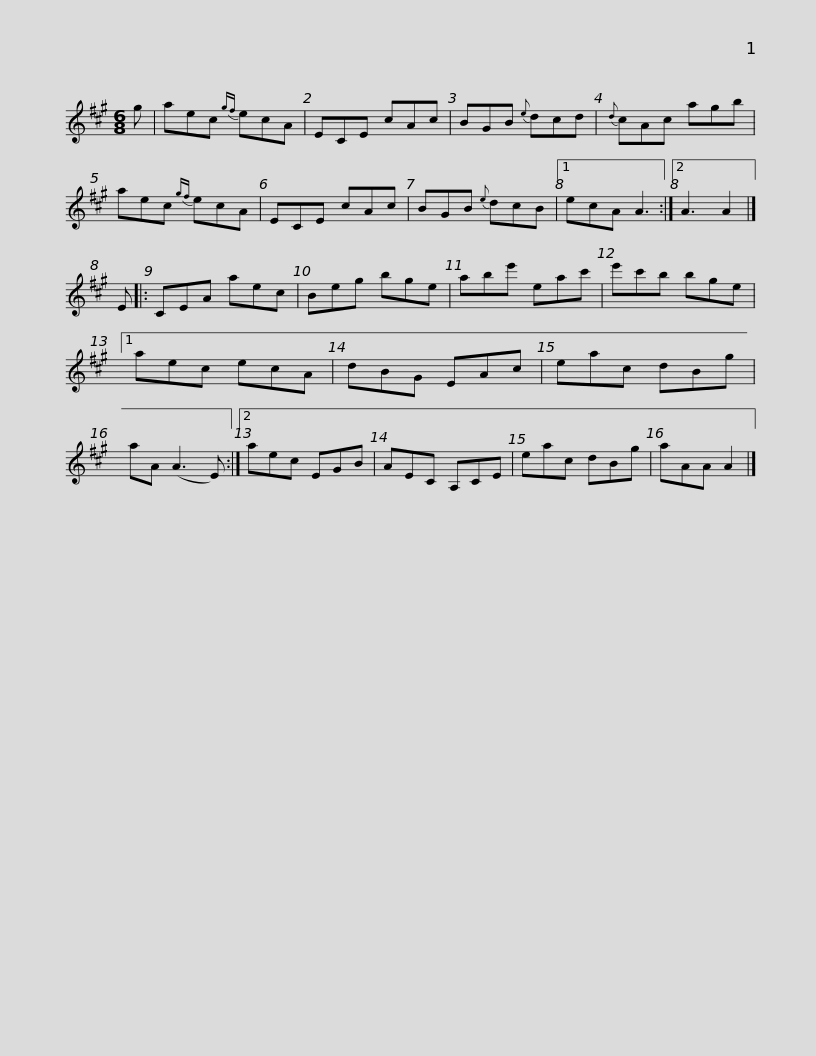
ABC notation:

X:1
L:1/8
M:6/8
I:linebreak $
K:A
V:1 treble
V:1
 g | aec{gf} ecA | ECE cAc | BGB{e} dcd |{d} cAc agb | %5
 aec{gf} ecA | ECE cAc |$ BGB{e} dcB |1 ecA A3 :|2 A3 A2 |] %10
 E |: CEA aec | Beg bge | abe' eac' |$ e'c'b bge |1 %15
 aec ecA | dBG EAc | eac dBg | aA (A3 E) :|2 aec EGB | %20
 AEC A,CE |$ eac dBg | aAA A2 |] %23
